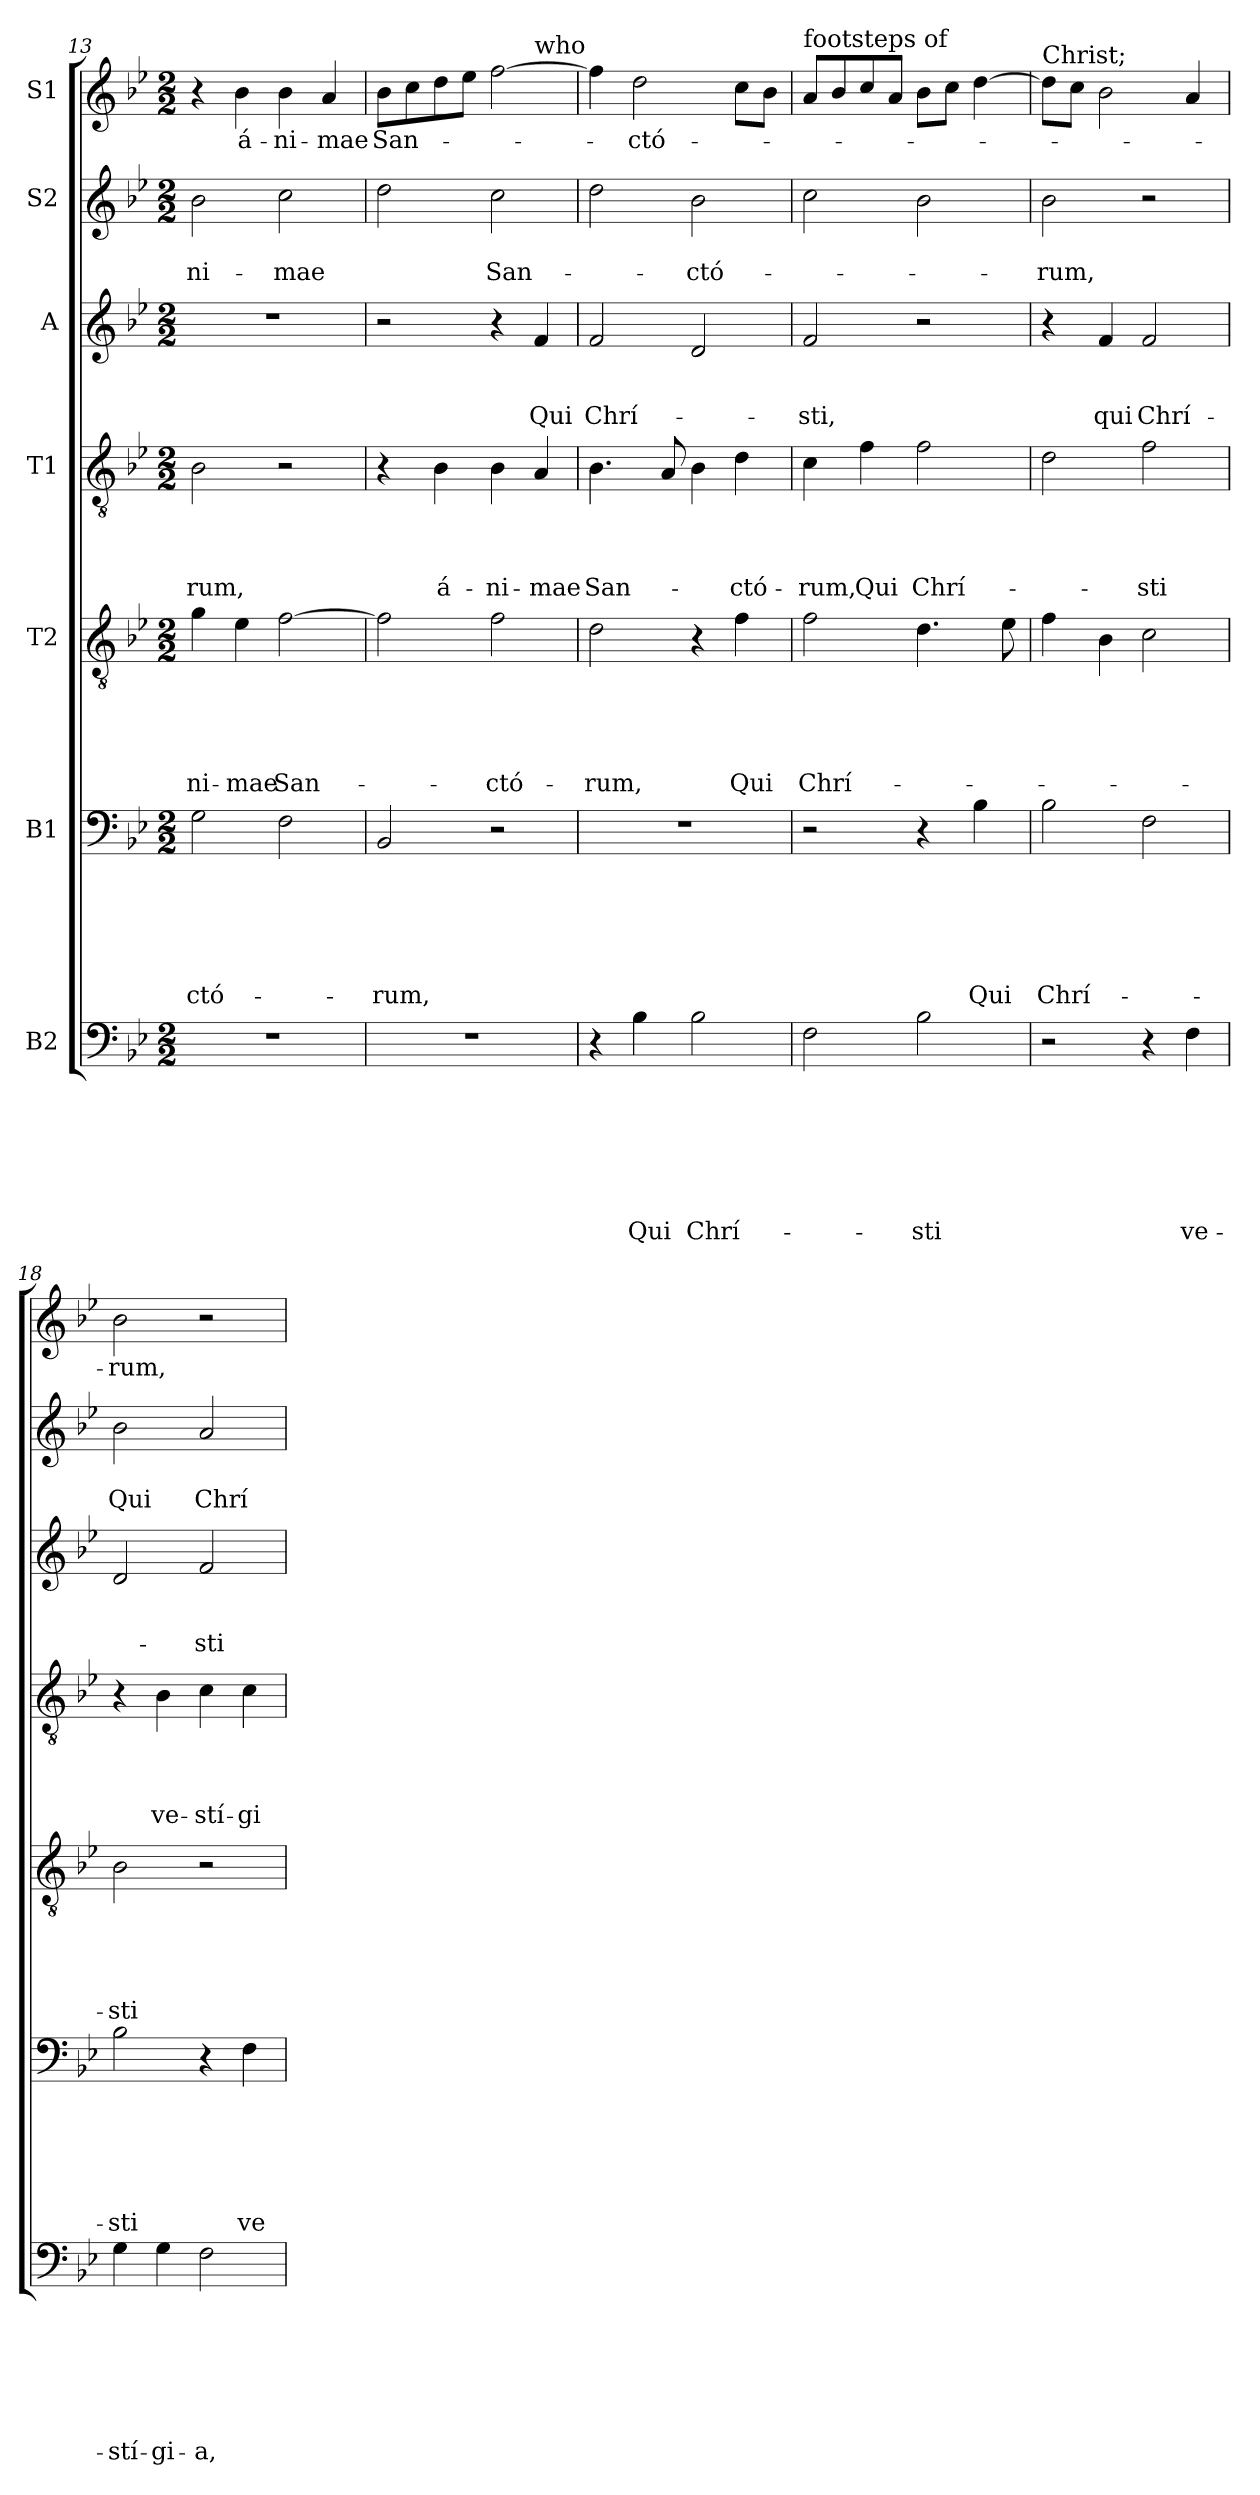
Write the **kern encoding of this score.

**kern	**text	**text	**text	**text	**text	**text	**text	**kern	**text	**text	**text	**text	**text	**text	**kern	**text	**text	**text	**text	**text	**kern	**text	**text	**text	**text	**kern	**text	**text	**text	**kern	**text	**text	**kern	**text
*part7	*part7	*part7	*part7	*part7	*part7	*part7	*part7	*part6	*part6	*part6	*part6	*part6	*part6	*part6	*part5	*part5	*part5	*part5	*part5	*part5	*part4	*part4	*part4	*part4	*part4	*part3	*part3	*part3	*part3	*part2	*part2	*part2	*part1	*part1
*staff7	*staff7	*staff7	*staff7	*staff7	*staff7	*staff7	*staff7	*staff6	*staff6	*staff6	*staff6	*staff6	*staff6	*staff6	*staff5	*staff5	*staff5	*staff5	*staff5	*staff5	*staff4	*staff4	*staff4	*staff4	*staff4	*staff3	*staff3	*staff3	*staff3	*staff2	*staff2	*staff2	*staff1	*staff1
*I"B2	*	*	*	*	*	*	*	*I"B1	*	*	*	*	*	*	*I"T2	*	*	*	*	*	*I"T1	*	*	*	*	*I"A	*	*	*	*I"S2	*	*	*I"S1	*
*clefF4	*	*	*	*	*	*	*	*clefF4	*	*	*	*	*	*	*clefGv2	*	*	*	*	*	*clefGv2	*	*	*	*	*clefG2	*	*	*	*clefG2	*	*	*clefG2	*
*k[b-e-]	*	*	*	*	*	*	*	*k[b-e-]	*	*	*	*	*	*	*k[b-e-]	*	*	*	*	*	*k[b-e-]	*	*	*	*	*k[b-e-]	*	*	*	*k[b-e-]	*	*	*k[b-e-]	*
*B-:	*	*	*	*	*	*	*	*B-:	*	*	*	*	*	*	*B-:	*	*	*	*	*	*B-:	*	*	*	*	*B-:	*	*	*	*B-:	*	*	*B-:	*
*M2/2	*	*	*	*	*	*	*	*M2/2	*	*	*	*	*	*	*M2/2	*	*	*	*	*	*M2/2	*	*	*	*	*M2/2	*	*	*	*M2/2	*	*	*M2/2	*
=13	=13	=13	=13	=13	=13	=13	=13	=13	=13	=13	=13	=13	=13	=13	=13	=13	=13	=13	=13	=13	=13	=13	=13	=13	=13	=13	=13	=13	=13	=13	=13	=13	=13	=13
!	!	!	!	!	!	!	!	!	!	!	!	!	!	!LO:LY:b	!	!	!	!	!	!LO:LY:b	!	!	!	!	!LO:LY:b	!	!	!	!	!	!	!LO:LY:b	!	!
1r	.	.	.	.	.	.	.	2G\	.	.	.	.	.	-ctó-	4g\	.	.	.	.	-ni-	2B-\	.	.	.	-rum,	1r	.	.	.	2b-\	.	-ni-	4r	.
!	!	!	!	!	!	!	!	!	!	!	!	!	!	!	!	!	!	!	!	!LO:LY:b	!	!	!	!	!	!	!	!	!	!	!	!	!	!LO:LY:b
.	.	.	.	.	.	.	.	.	.	.	.	.	.	.	4e-\	.	.	.	.	-mae	.	.	.	.	.	.	.	.	.	.	.	.	4b-\	á-
!	!	!	!	!	!	!	!	!	!	!	!	!	!	!	!	!	!	!	!	!LO:LY:b	!	!	!	!	!	!	!	!	!	!	!	!LO:LY:b	!	!LO:LY:b
.	.	.	.	.	.	.	.	2F\	.	.	.	.	.	.	[2f\	.	.	.	.	San-	2r	.	.	.	.	.	.	.	.	2cc\	.	-mae	4b-\	-ni-
!	!	!	!	!	!	!	!	!	!	!	!	!	!	!	!	!	!	!	!	!	!	!	!	!	!	!	!	!	!	!	!	!	!	!LO:LY:b
.	.	.	.	.	.	.	.	.	.	.	.	.	.	.	.	.	.	.	.	.	.	.	.	.	.	.	.	.	.	.	.	.	4a/	-mae
=14	=14	=14	=14	=14	=14	=14	=14	=14	=14	=14	=14	=14	=14	=14	=14	=14	=14	=14	=14	=14	=14	=14	=14	=14	=14	=14	=14	=14	=14	=14	=14	=14	=14	=14
!	!	!	!	!	!	!	!	!	!	!	!	!	!	!LO:LY:b	!	!	!	!	!	!	!	!	!	!	!	!	!	!	!	!	!	!	!	!LO:LY:b
*	*	*	*	*	*	*	*	*	*	*	*	*	*	*	*	*	*	*	*	*	*	*	*	*	*	*	*	*	*	*	*	*	*^	*
1r	.	.	.	.	.	.	.	2BB-/	.	.	.	.	.	-rum,	2f\]	.	.	.	.	.	4r	.	.	.	.	2r	.	.	.	2dd\	.	.	8b-\L	2.ryy	San-
.	.	.	.	.	.	.	.	.	.	.	.	.	.	.	.	.	.	.	.	.	.	.	.	.	.	.	.	.	.	.	.	.	8cc\	.	.
!	!	!	!	!	!	!	!	!	!	!	!	!	!	!	!	!	!	!	!	!	!	!	!	!	!LO:LY:b	!	!	!	!	!	!	!	!	!	!
.	.	.	.	.	.	.	.	.	.	.	.	.	.	.	.	.	.	.	.	.	4B-\	.	.	.	á-	.	.	.	.	.	.	.	8dd\	.	.
.	.	.	.	.	.	.	.	.	.	.	.	.	.	.	.	.	.	.	.	.	.	.	.	.	.	.	.	.	.	.	.	.	8ee-\J	.	.
!	!	!	!	!	!	!	!	!	!	!	!	!	!	!	!	!	!	!	!	!LO:LY:b	!	!	!	!	!LO:LY:b	!	!	!	!	!	!	!LO:LY:b	!	!	!
.	.	.	.	.	.	.	.	2r	.	.	.	.	.	.	2f\	.	.	.	.	-ctó-	4B-\	.	.	.	-ni-	4r	.	.	.	2cc\	.	San-	[2ff\	.	.
!	!	!	!	!	!	!	!	!	!	!	!	!	!	!	!	!	!	!	!	!	!	!	!	!	!	!	!	!	!	!	!	!	!	!LO:TX:a:t=who	!
!	!	!	!	!	!	!	!	!	!	!	!	!	!	!	!	!	!	!	!	!	!	!	!	!	!LO:LY:b	!	!	!	!LO:LY:b	!	!	!	!	!	!
.	.	.	.	.	.	.	.	.	.	.	.	.	.	.	.	.	.	.	.	.	4A/	.	.	.	-mae	4f/	.	.	Qui	.	.	.	.	4ryy	.
=15	=15	=15	=15	=15	=15	=15	=15	=15	=15	=15	=15	=15	=15	=15	=15	=15	=15	=15	=15	=15	=15	=15	=15	=15	=15	=15	=15	=15	=15	=15	=15	=15	=15	=15	=15
!	!	!	!	!	!	!	!	!	!	!	!	!	!	!	!	!	!	!	!	!	!	!	!	!	!	!	!	!	!	!	!	!	!LO:TX:a:t=followed the	!	!
!	!	!	!	!	!	!	!	!	!	!	!	!	!	!	!	!	!	!	!	!LO:LY:b	!	!	!	!	!LO:LY:b	!	!	!	!LO:LY:b	!	!	!	!	!	!
*	*	*	*	*	*	*	*	*	*	*	*	*	*	*	*	*	*	*	*	*	*	*	*	*	*	*	*	*	*	*	*	*	*v	*v	*
4r	.	.	.	.	.	.	.	1r	.	.	.	.	.	.	2d\	.	.	.	.	-rum,	4.B-\	.	.	.	San-	2f/	.	.	Chrí-	2dd\	.	.	4ff\]	.
!	!	!	!	!	!	!	!LO:LY:b	!	!	!	!	!	!	!	!	!	!	!	!	!	!	!	!	!	!	!	!	!	!	!	!	!	!	!LO:LY:b
4B-\	.	.	.	.	.	.	Qui	.	.	.	.	.	.	.	.	.	.	.	.	.	.	.	.	.	.	.	.	.	.	.	.	.	2dd\	-ctó-
.	.	.	.	.	.	.	.	.	.	.	.	.	.	.	.	.	.	.	.	.	8A/	.	.	.	.	.	.	.	.	.	.	.	.	.
!	!	!	!	!	!	!	!LO:LY:b	!	!	!	!	!	!	!	!	!	!	!	!	!	!	!	!	!	!	!	!	!	!	!	!	!LO:LY:b	!	!
2B-\	.	.	.	.	.	.	Chrí-	.	.	.	.	.	.	.	4r	.	.	.	.	.	4B-\	.	.	.	.	2d/	.	.	.	2b-\	.	-ctó-	.	.
!	!	!	!	!	!	!	!	!	!	!	!	!	!	!	!	!	!	!	!	!LO:LY:b	!	!	!	!	!LO:LY:b	!	!	!	!	!	!	!	!	!
.	.	.	.	.	.	.	.	.	.	.	.	.	.	.	4f\	.	.	.	.	Qui	4d\	.	.	.	-ctó-	.	.	.	.	.	.	.	8cc\L	.
.	.	.	.	.	.	.	.	.	.	.	.	.	.	.	.	.	.	.	.	.	.	.	.	.	.	.	.	.	.	.	.	.	8b-\J	.
=16	=16	=16	=16	=16	=16	=16	=16	=16	=16	=16	=16	=16	=16	=16	=16	=16	=16	=16	=16	=16	=16	=16	=16	=16	=16	=16	=16	=16	=16	=16	=16	=16	=16	=16
!	!	!	!	!	!	!	!	!	!	!	!	!	!	!	!	!	!	!	!	!	!	!	!	!	!	!	!	!	!	!	!	!	!LO:TX:a:t=footsteps of	!
!	!	!	!	!	!	!	!	!	!	!	!	!	!	!	!	!	!	!	!	!LO:LY:b	!	!	!	!	!LO:LY:b	!	!	!	!LO:LY:b	!	!	!	!	!
2F\	.	.	.	.	.	.	.	2r	.	.	.	.	.	.	2f\	.	.	.	.	Chrí-	4c\	.	.	.	-rum,	2f/	.	.	-sti,	2cc\	.	.	8a/L	.
.	.	.	.	.	.	.	.	.	.	.	.	.	.	.	.	.	.	.	.	.	.	.	.	.	.	.	.	.	.	.	.	.	8b-/	.
!	!	!	!	!	!	!	!	!	!	!	!	!	!	!	!	!	!	!	!	!	!	!	!	!	!LO:LY:b	!	!	!	!	!	!	!	!	!
.	.	.	.	.	.	.	.	.	.	.	.	.	.	.	.	.	.	.	.	.	4f\	.	.	.	Qui	.	.	.	.	.	.	.	8cc/	.
.	.	.	.	.	.	.	.	.	.	.	.	.	.	.	.	.	.	.	.	.	.	.	.	.	.	.	.	.	.	.	.	.	8a/J	.
!	!	!	!	!	!	!	!LO:LY:b	!	!	!	!	!	!	!	!	!	!	!	!	!	!	!	!	!	!LO:LY:b	!	!	!	!	!	!	!	!	!
2B-\	.	.	.	.	.	.	-sti	4r	.	.	.	.	.	.	4.d\	.	.	.	.	.	2f\	.	.	.	Chrí-	2r	.	.	.	2b-\	.	.	8b-\L	.
.	.	.	.	.	.	.	.	.	.	.	.	.	.	.	.	.	.	.	.	.	.	.	.	.	.	.	.	.	.	.	.	.	8cc\J	.
!	!	!	!	!	!	!	!	!	!	!	!	!	!	!LO:LY:b	!	!	!	!	!	!	!	!	!	!	!	!	!	!	!	!	!	!	!	!
.	.	.	.	.	.	.	.	4B-\	.	.	.	.	.	Qui	.	.	.	.	.	.	.	.	.	.	.	.	.	.	.	.	.	.	[4dd\	.
.	.	.	.	.	.	.	.	.	.	.	.	.	.	.	8e-\	.	.	.	.	.	.	.	.	.	.	.	.	.	.	.	.	.	.	.
!!LO:PB:g=z
=17	=17	=17	=17	=17	=17	=17	=17	=17	=17	=17	=17	=17	=17	=17	=17	=17	=17	=17	=17	=17	=17	=17	=17	=17	=17	=17	=17	=17	=17	=17	=17	=17	=17	=17
!	!	!	!	!	!	!	!	!	!	!	!	!	!	!	!	!	!	!	!	!	!	!	!	!	!	!	!	!	!	!	!	!	!LO:TX:a:t=Christ;	!
!	!	!	!	!	!	!	!	!	!	!	!	!	!	!LO:LY:b	!	!	!	!	!	!	!	!	!	!	!	!	!	!	!	!	!	!LO:LY:b	!	!
2r	.	.	.	.	.	.	.	2B-\	.	.	.	.	.	Chrí-	4f\	.	.	.	.	.	2d\	.	.	.	.	4r	.	.	.	2b-\	.	-rum,	8dd\L]	.
.	.	.	.	.	.	.	.	.	.	.	.	.	.	.	.	.	.	.	.	.	.	.	.	.	.	.	.	.	.	.	.	.	8cc\J	.
!	!	!	!	!	!	!	!	!	!	!	!	!	!	!	!	!	!	!	!	!	!	!	!	!	!	!	!	!	!LO:LY:b	!	!	!	!	!
.	.	.	.	.	.	.	.	.	.	.	.	.	.	.	4B-\	.	.	.	.	.	.	.	.	.	.	4f/	.	.	qui	.	.	.	2b-\	.
!	!	!	!	!	!	!	!	!	!	!	!	!	!	!	!	!	!	!	!	!	!	!	!	!	!LO:LY:b	!	!	!	!LO:LY:b	!	!	!	!	!
4r	.	.	.	.	.	.	.	2F\	.	.	.	.	.	.	2c\	.	.	.	.	.	2f\	.	.	.	-sti	2f/	.	.	Chrí-	2r	.	.	.	.
!	!	!	!	!	!	!	!LO:LY:b	!	!	!	!	!	!	!	!	!	!	!	!	!	!	!	!	!	!	!	!	!	!	!	!	!	!	!
4F\	.	.	.	.	.	.	ve-	.	.	.	.	.	.	.	.	.	.	.	.	.	.	.	.	.	.	.	.	.	.	.	.	.	4a/	.
=18	=18	=18	=18	=18	=18	=18	=18	=18	=18	=18	=18	=18	=18	=18	=18	=18	=18	=18	=18	=18	=18	=18	=18	=18	=18	=18	=18	=18	=18	=18	=18	=18	=18	=18
!	!	!	!	!	!	!	!LO:LY:b	!	!	!	!	!	!	!LO:LY:b	!	!	!	!	!	!LO:LY:b	!	!	!	!	!	!	!	!	!	!	!	!LO:LY:b	!	!LO:LY:b
4G\	.	.	.	.	.	.	-stí-	2B-\	.	.	.	.	.	-sti	2B-\	.	.	.	.	-sti	4r	.	.	.	.	2d/	.	.	.	2b-\	.	Qui	2b-\	-rum,
!	!	!	!	!	!	!	!LO:LY:b	!	!	!	!	!	!	!	!	!	!	!	!	!	!	!	!	!	!LO:LY:b	!	!	!	!	!	!	!	!	!
4G\	.	.	.	.	.	.	-gi-	.	.	.	.	.	.	.	.	.	.	.	.	.	4B-\	.	.	.	ve-	.	.	.	.	.	.	.	.	.
!	!	!	!	!	!	!	!LO:LY:b	!	!	!	!	!	!	!	!	!	!	!	!	!	!	!	!	!	!LO:LY:b	!	!	!	!LO:LY:b	!	!	!LO:LY:b	!	!
2F\	.	.	.	.	.	.	-a,	4r	.	.	.	.	.	.	2r	.	.	.	.	.	4c\	.	.	.	-stí-	2f/	.	.	-sti	2a/	.	Chrí-	2r	.
!	!	!	!	!	!	!	!	!	!	!	!	!	!	!LO:LY:b	!	!	!	!	!	!	!	!	!	!	!LO:LY:b	!	!	!	!	!	!	!	!	!
.	.	.	.	.	.	.	.	4F\	.	.	.	.	.	ve-	.	.	.	.	.	.	4c\	.	.	.	-gi-	.	.	.	.	.	.	.	.	.
=	=	=	=	=	=	=	=	=	=	=	=	=	=	=	=	=	=	=	=	=	=	=	=	=	=	=	=	=	=	=	=	=	=	=
*-	*-	*-	*-	*-	*-	*-	*-	*-	*-	*-	*-	*-	*-	*-	*-	*-	*-	*-	*-	*-	*-	*-	*-	*-	*-	*-	*-	*-	*-	*-	*-	*-	*-	*-
